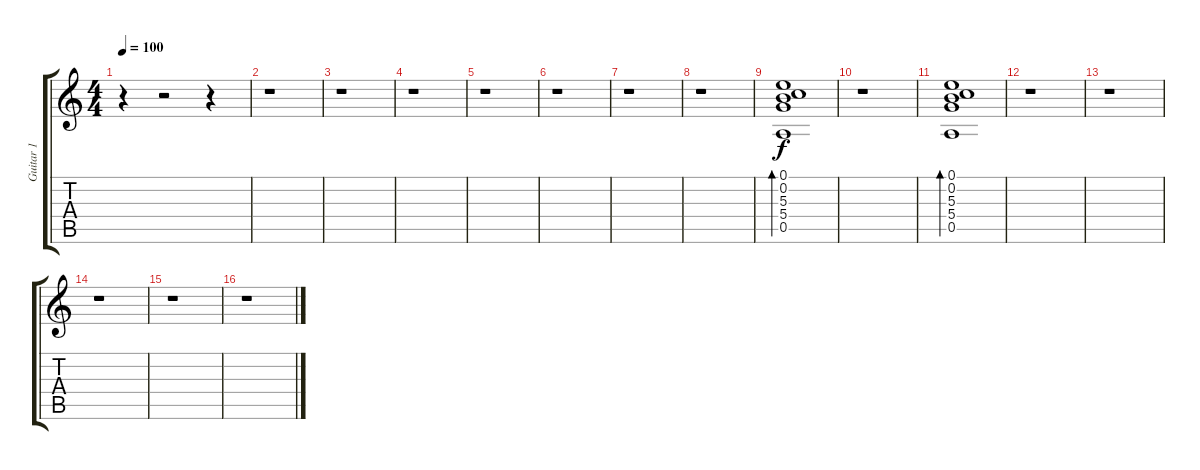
\track ("Guitar 1" "Guitar 1") {instrument distortionguitar}
\staff {score tabs}
\tuning (E4 B3 G3 D3 A2 E2) {hide}
\ts (4 4)
\tempo 100
\clef g2
\ks c
r.4{dy f} r.2 r.4 |
r.1 |
r.1 |
r.1 |
r.1 |
r.1 |
r.1 |
r.1 |
(0.1 0.2 5.3 5.4 0.5).1{bd 240} |
r.1 |
(0.1 0.2 5.3 5.4 0.5).1{bd 240} |
r.1 |
r.1 |
r.1 |
r.1 |
r.1
